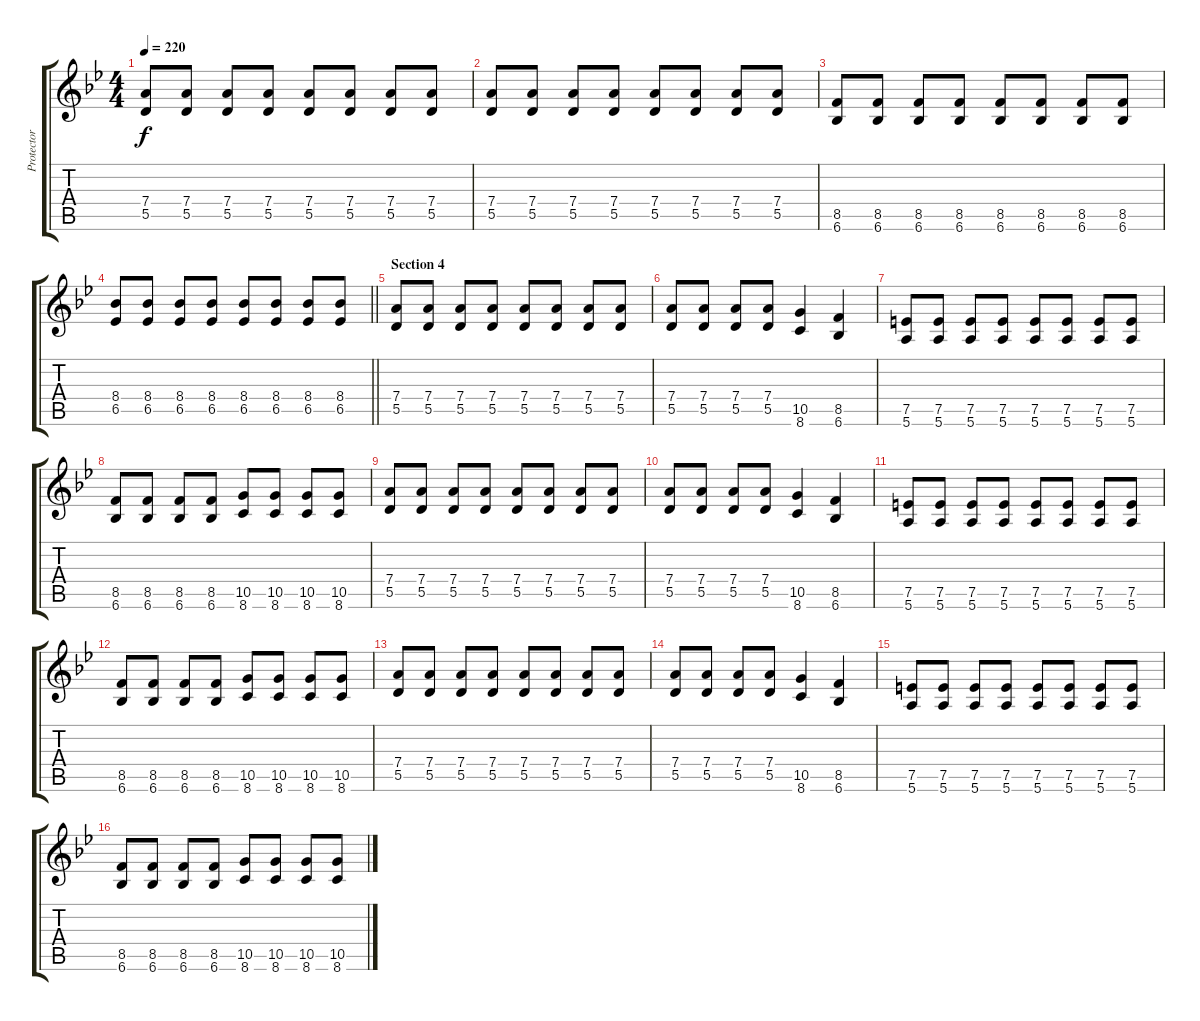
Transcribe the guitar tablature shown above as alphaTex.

\track ("Protector (2)" "Protector ") {instrument distortionguitar}
\staff {score tabs}
\tuning (E4 B3 G3 D3 A2 E2) {hide}
\ts (4 4)
\tempo 220
\clef g2
\ks gminor
(7.4 5.5).8{dy f} (7.4 5.5).8 (7.4 5.5).8 (7.4 5.5).8 (7.4 5.5).8 (7.4 5.5).8 (7.4 5.5).8 (7.4 5.5).8 |
(7.4 5.5).8 (7.4 5.5).8 (7.4 5.5).8 (7.4 5.5).8 (7.4 5.5).8 (7.4 5.5).8 (7.4 5.5).8 (7.4 5.5).8 |
(8.5 6.6).8 (8.5 6.6).8 (8.5 6.6).8 (8.5 6.6).8 (8.5 6.6).8 (8.5 6.6).8 (8.5 6.6).8 (8.5 6.6).8 |
\barLineRight lightlight
(8.4 6.5).8 (8.4 6.5).8 (8.4 6.5).8 (8.4 6.5).8 (8.4 6.5).8 (8.4 6.5).8 (8.4 6.5).8 (8.4 6.5).8 |
\section ("" "Section 4")
(7.4 5.5).8 (7.4 5.5).8 (7.4 5.5).8 (7.4 5.5).8 (7.4 5.5).8 (7.4 5.5).8 (7.4 5.5).8 (7.4 5.5).8 |
(7.4 5.5).8 (7.4 5.5).8 (7.4 5.5).8 (7.4 5.5).8 (10.5 8.6).4 (8.5 6.6).4 |
(7.5 5.6).8 (7.5 5.6).8 (7.5 5.6).8 (7.5 5.6).8 (7.5 5.6).8 (7.5 5.6).8 (7.5 5.6).8 (7.5 5.6).8 |
(8.5 6.6).8 (8.5 6.6).8 (8.5 6.6).8 (8.5 6.6).8 (10.5 8.6).8 (10.5 8.6).8 (10.5 8.6).8 (10.5 8.6).8 |
(7.4 5.5).8 (7.4 5.5).8 (7.4 5.5).8 (7.4 5.5).8 (7.4 5.5).8 (7.4 5.5).8 (7.4 5.5).8 (7.4 5.5).8 |
(7.4 5.5).8 (7.4 5.5).8 (7.4 5.5).8 (7.4 5.5).8 (10.5 8.6).4 (8.5 6.6).4 |
(7.5 5.6).8 (7.5 5.6).8 (7.5 5.6).8 (7.5 5.6).8 (7.5 5.6).8 (7.5 5.6).8 (7.5 5.6).8 (7.5 5.6).8 |
(8.5 6.6).8 (8.5 6.6).8 (8.5 6.6).8 (8.5 6.6).8 (10.5 8.6).8 (10.5 8.6).8 (10.5 8.6).8 (10.5 8.6).8 |
(7.4 5.5).8 (7.4 5.5).8 (7.4 5.5).8 (7.4 5.5).8 (7.4 5.5).8 (7.4 5.5).8 (7.4 5.5).8 (7.4 5.5).8 |
(7.4 5.5).8 (7.4 5.5).8 (7.4 5.5).8 (7.4 5.5).8 (10.5 8.6).4 (8.5 6.6).4 |
(7.5 5.6).8 (7.5 5.6).8 (7.5 5.6).8 (7.5 5.6).8 (7.5 5.6).8 (7.5 5.6).8 (7.5 5.6).8 (7.5 5.6).8 |
(8.5 6.6).8 (8.5 6.6).8 (8.5 6.6).8 (8.5 6.6).8 (10.5 8.6).8 (10.5 8.6).8 (10.5 8.6).8 (10.5 8.6).8
